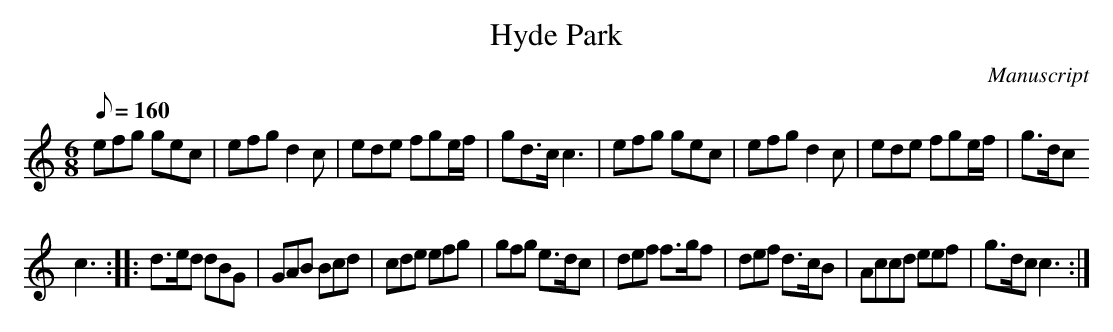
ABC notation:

X:1
T: Hyde Park
M:6/8
L:1/8
Q:160
O:Manuscript
K:C
efg gec|efg d2 c|ede fge/2f/2|gd>c c3|efg gec|efg d2 c|ede fge/2f/2|g>dc
 c3::\
d>ed dBG|GAB Bcd|cde efg|gfg e>dc|def f>gf|def d>cB|Accd eef|g>dc c3:|
